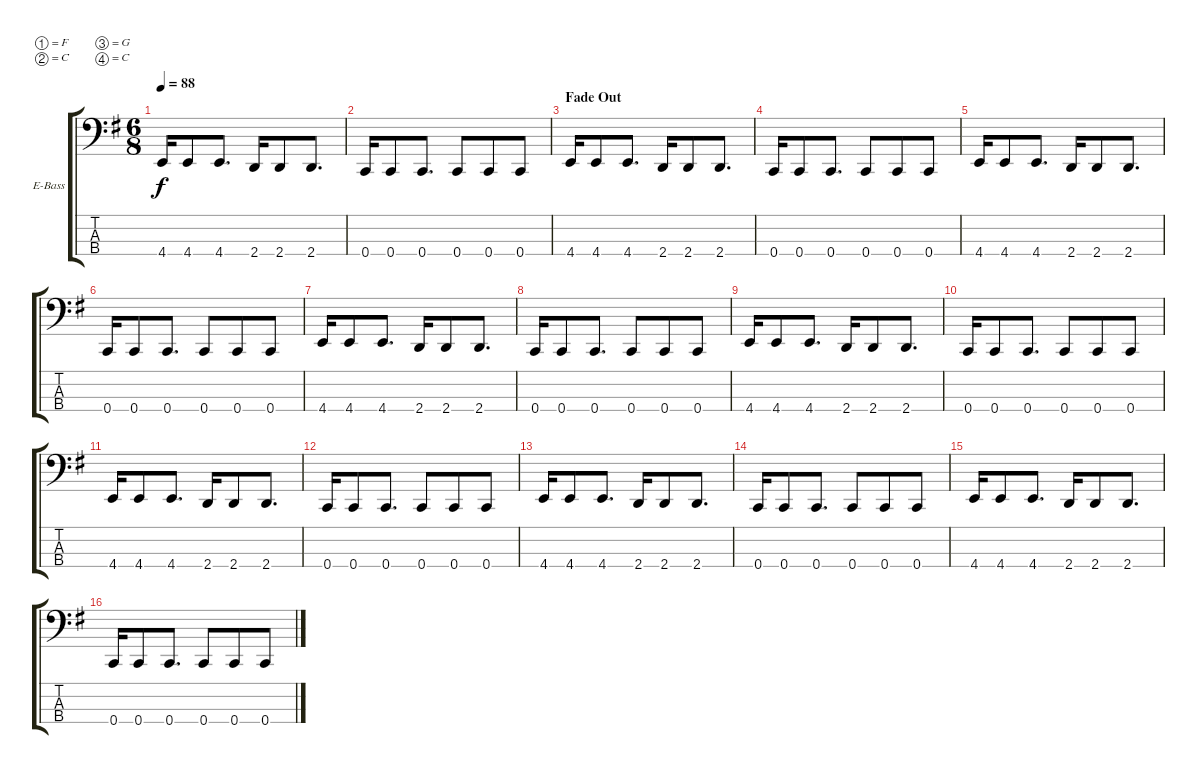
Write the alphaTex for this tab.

\bracketExtendMode groupsimilarinstruments
\firstSystemTrackNameOrientation horizontal
\otherSystemsTrackNameOrientation horizontal
\track ("Electric Bass" "E-Bass") {instrument electricbassfinger}
\staff {score tabs}
\tuning (F2 C2 G1 C1)
\ts (6 8)
\tempo 88
\clef f4
\ks eminor
4.4.16{dy f} 4.4.8 4.4.8{d} 2.4.16 2.4.8 2.4.8{d} |
0.4.16 0.4.8 0.4.8{d} 0.4.8 0.4.8 0.4.8 |
\section ("" "Fade Out")
4.4.16 4.4.8 4.4.8{d} 2.4.16 2.4.8 2.4.8{d} |
0.4.16 0.4.8 0.4.8{d} 0.4.8 0.4.8 0.4.8 |
4.4.16 4.4.8 4.4.8{d} 2.4.16 2.4.8 2.4.8{d} |
0.4.16 0.4.8 0.4.8{d} 0.4.8 0.4.8 0.4.8 |
4.4.16 4.4.8 4.4.8{d} 2.4.16 2.4.8 2.4.8{d} |
0.4.16 0.4.8 0.4.8{d} 0.4.8 0.4.8 0.4.8 |
4.4.16 4.4.8 4.4.8{d} 2.4.16 2.4.8 2.4.8{d} |
0.4.16 0.4.8 0.4.8{d} 0.4.8 0.4.8 0.4.8 |
4.4.16 4.4.8 4.4.8{d} 2.4.16 2.4.8 2.4.8{d} |
0.4.16 0.4.8 0.4.8{d} 0.4.8 0.4.8 0.4.8 |
4.4.16 4.4.8 4.4.8{d} 2.4.16 2.4.8 2.4.8{d} |
0.4.16 0.4.8 0.4.8{d} 0.4.8 0.4.8 0.4.8 |
4.4.16 4.4.8 4.4.8{d} 2.4.16 2.4.8 2.4.8{d} |
0.4.16 0.4.8 0.4.8{d} 0.4.8 0.4.8 0.4.8
